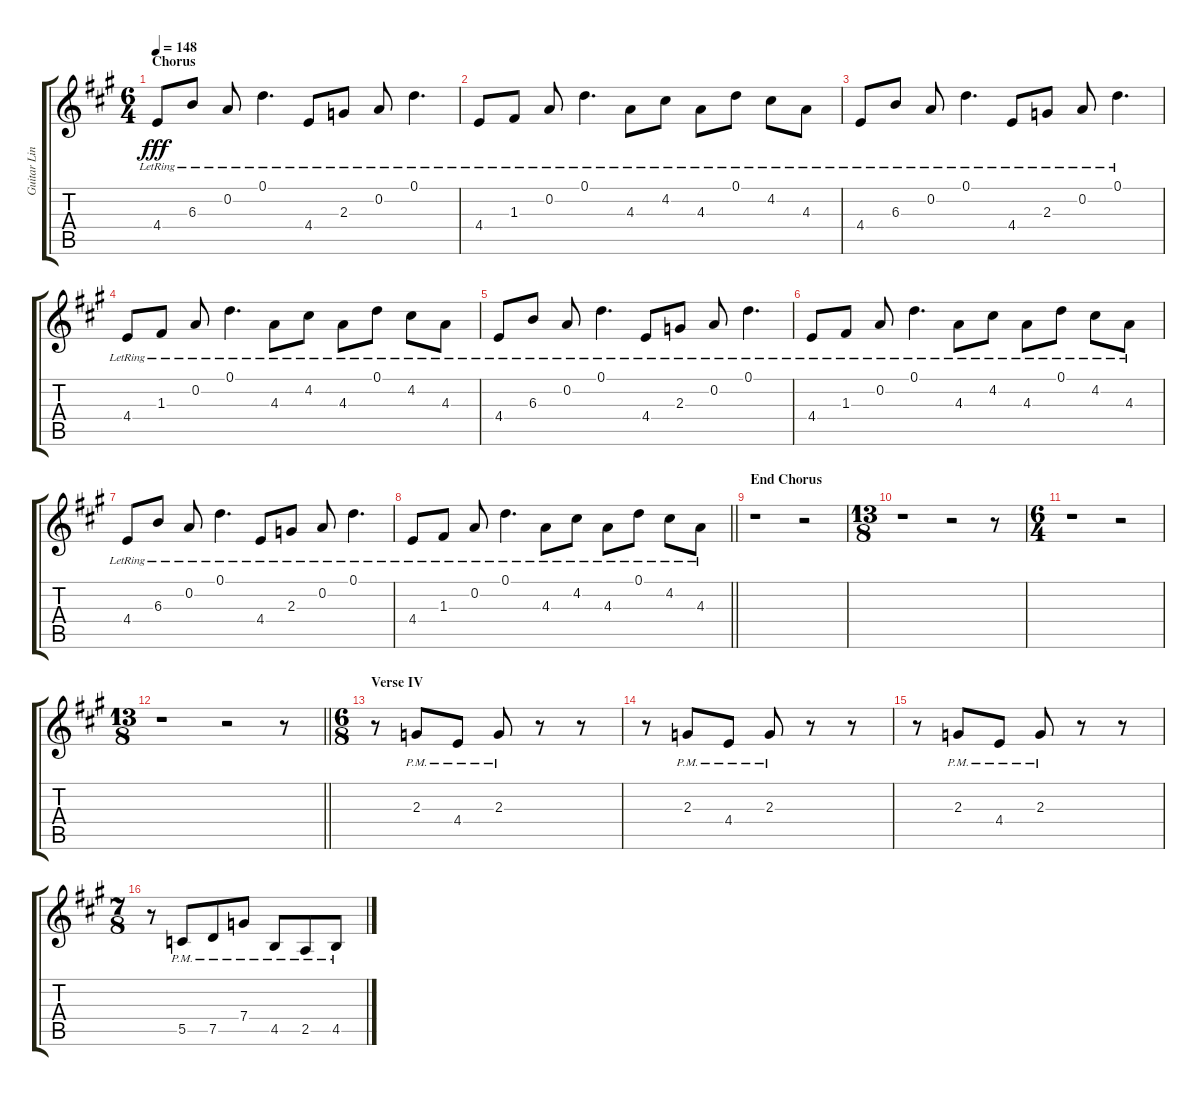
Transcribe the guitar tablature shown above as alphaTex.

\track ("Guitar Line 3 [Solo]" "Guitar Lin") {instrument overdrivenguitar}
\staff {score tabs}
\tuning (D4 A3 F3 C3 G2 D2) {hide}
\ts (6 4)
\section ("" "Chorus")
\tempo 148
\clef g2
\ks a
4.4{lr}.8{dy fff balance 8 instrument electricguitarclean} 6.3{lr}.8 0.2{lr}.8 0.1{lr}.4{d} 4.4{lr}.8 2.3{lr}.8 0.2{lr}.8 0.1{lr}.4{d} |
4.4{lr}.8 1.3{lr}.8 0.2{lr}.8 0.1{lr}.4{d} 4.3{lr}.8 4.2{lr}.8 4.3{lr}.8 0.1{lr}.8 4.2{lr}.8 4.3{lr}.8 |
4.4{lr}.8 6.3{lr}.8 0.2{lr}.8 0.1{lr}.4{d} 4.4{lr}.8 2.3{lr}.8 0.2{lr}.8 0.1{lr}.4{d} |
4.4{lr}.8 1.3{lr}.8 0.2{lr}.8 0.1{lr}.4{d} 4.3{lr}.8 4.2{lr}.8 4.3{lr}.8 0.1{lr}.8 4.2{lr}.8 4.3{lr}.8 |
4.4{lr}.8 6.3{lr}.8 0.2{lr}.8 0.1{lr}.4{d} 4.4{lr}.8 2.3{lr}.8 0.2{lr}.8 0.1{lr}.4{d} |
4.4{lr}.8 1.3{lr}.8 0.2{lr}.8 0.1{lr}.4{d} 4.3{lr}.8 4.2{lr}.8 4.3{lr}.8 0.1{lr}.8 4.2{lr}.8 4.3{lr}.8 |
4.4{lr}.8 6.3{lr}.8 0.2{lr}.8 0.1{lr}.4{d} 4.4{lr}.8 2.3{lr}.8 0.2{lr}.8 0.1{lr}.4{d} |
\barLineRight lightlight
4.4{lr}.8 1.3{lr}.8 0.2{lr}.8 0.1{lr}.4{d} 4.3{lr}.8 4.2{lr}.8 4.3{lr}.8 0.1{lr}.8 4.2{lr}.8 4.3{lr}.8 |
\section ("" "End Chorus")
r.1 r.2 |
\ts (13 8)
r.1 r.2 r.8 |
\ts (6 4)
r.1 r.2 |
\ts (13 8)
\barLineRight lightlight
r.1 r.2 r.8 |
\ts (6 8)
\section ("" "Verse IV")
r.8{volume 16 balance 16 instrument overdrivenguitar} 2.3{pm}.8 4.4{pm}.8 2.3{pm}.8 r.8 r.8 |
r.8 2.3{pm}.8 4.4{pm}.8 2.3{pm}.8 r.8 r.8 |
r.8 2.3{pm}.8 4.4{pm}.8 2.3{pm}.8 r.8 r.8 |
\ts (7 8)
r.8 5.5{pm}.8 7.5{pm}.8 7.4{pm}.8 4.5{pm}.8 2.5{pm}.8 4.5{pm}.8
